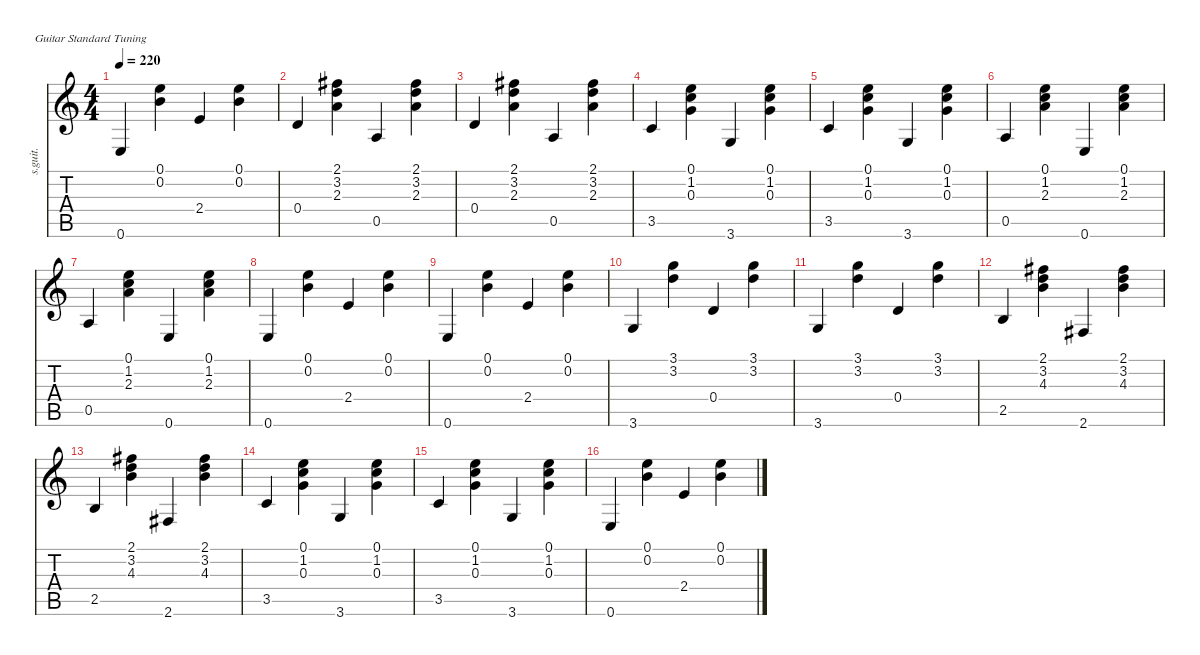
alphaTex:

\defaultSystemsLayout 4
\hideDynamics
\bracketExtendMode nobrackets
\track ("Steel Guitar" "s.guit.") {instrument acousticguitarsteel}
\staff {score tabs}
\tuning (E4 B3 G3 D3 A2 E2)
\ts (4 4)
\tempo 220
\clef g2
\ks c
0.6.4{dy mf} (0.1 0.2).4 2.4.4 (0.1 0.2).4 |
0.4.4 (2.1{acc #} 3.2 2.3).4 0.5.4 (2.1{acc #} 3.2 2.3).4 |
0.4.4 (2.1{acc #} 3.2 2.3).4 0.5.4 (2.1{acc #} 3.2 2.3).4 |
3.5.4 (0.1 1.2 0.3).4 3.6.4 (0.1 1.2 0.3).4 |
3.5.4 (0.1 1.2 0.3).4 3.6.4 (0.1 1.2 0.3).4 |
0.5.4 (0.1 1.2 2.3).4 0.6.4 (0.1 1.2 2.3).4 |
0.5.4 (0.1 1.2 2.3).4 0.6.4 (0.1 1.2 2.3).4 |
0.6.4 (0.1 0.2).4 2.4.4 (0.1 0.2).4 |
0.6.4 (0.1 0.2).4 2.4.4 (0.1 0.2).4 |
3.6.4 (3.1 3.2).4 0.4.4 (3.1 3.2).4 |
3.6.4 (3.1 3.2).4 0.4.4 (3.1 3.2).4 |
2.5.4 (2.1{acc #} 3.2 4.3).4 2.6{acc #}.4 (2.1{acc #} 3.2 4.3).4 |
2.5.4 (2.1{acc #} 3.2 4.3).4 2.6{acc #}.4 (2.1{acc #} 3.2 4.3).4 |
3.5.4 (0.1 1.2 0.3).4 3.6.4 (0.1 1.2 0.3).4 |
3.5.4 (0.1 1.2 0.3).4 3.6.4 (0.1 1.2 0.3).4 |
0.6.4 (0.1 0.2).4 2.4.4 (0.1 0.2).4
